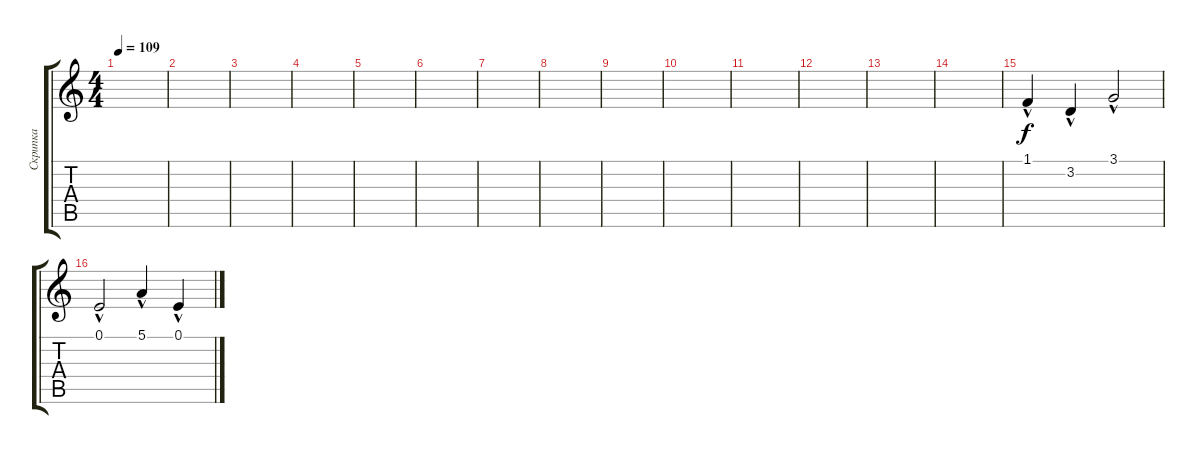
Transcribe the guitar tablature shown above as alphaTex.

\track ("Скрипка" "Скрипка") {instrument viola}
\staff {score tabs}
\tuning (E4 B3 G3 D3 A2 E2) {hide}
\ts (4 4)
\tempo 109
\clef g2
\ks c
|
|
|
|
|
|
|
|
|
|
|
|
|
|
1.1{hac}.4 3.2{hac}.4 3.1{hac}.2 |
0.1{hac}.2 5.1{hac}.4 0.1{hac}.4
